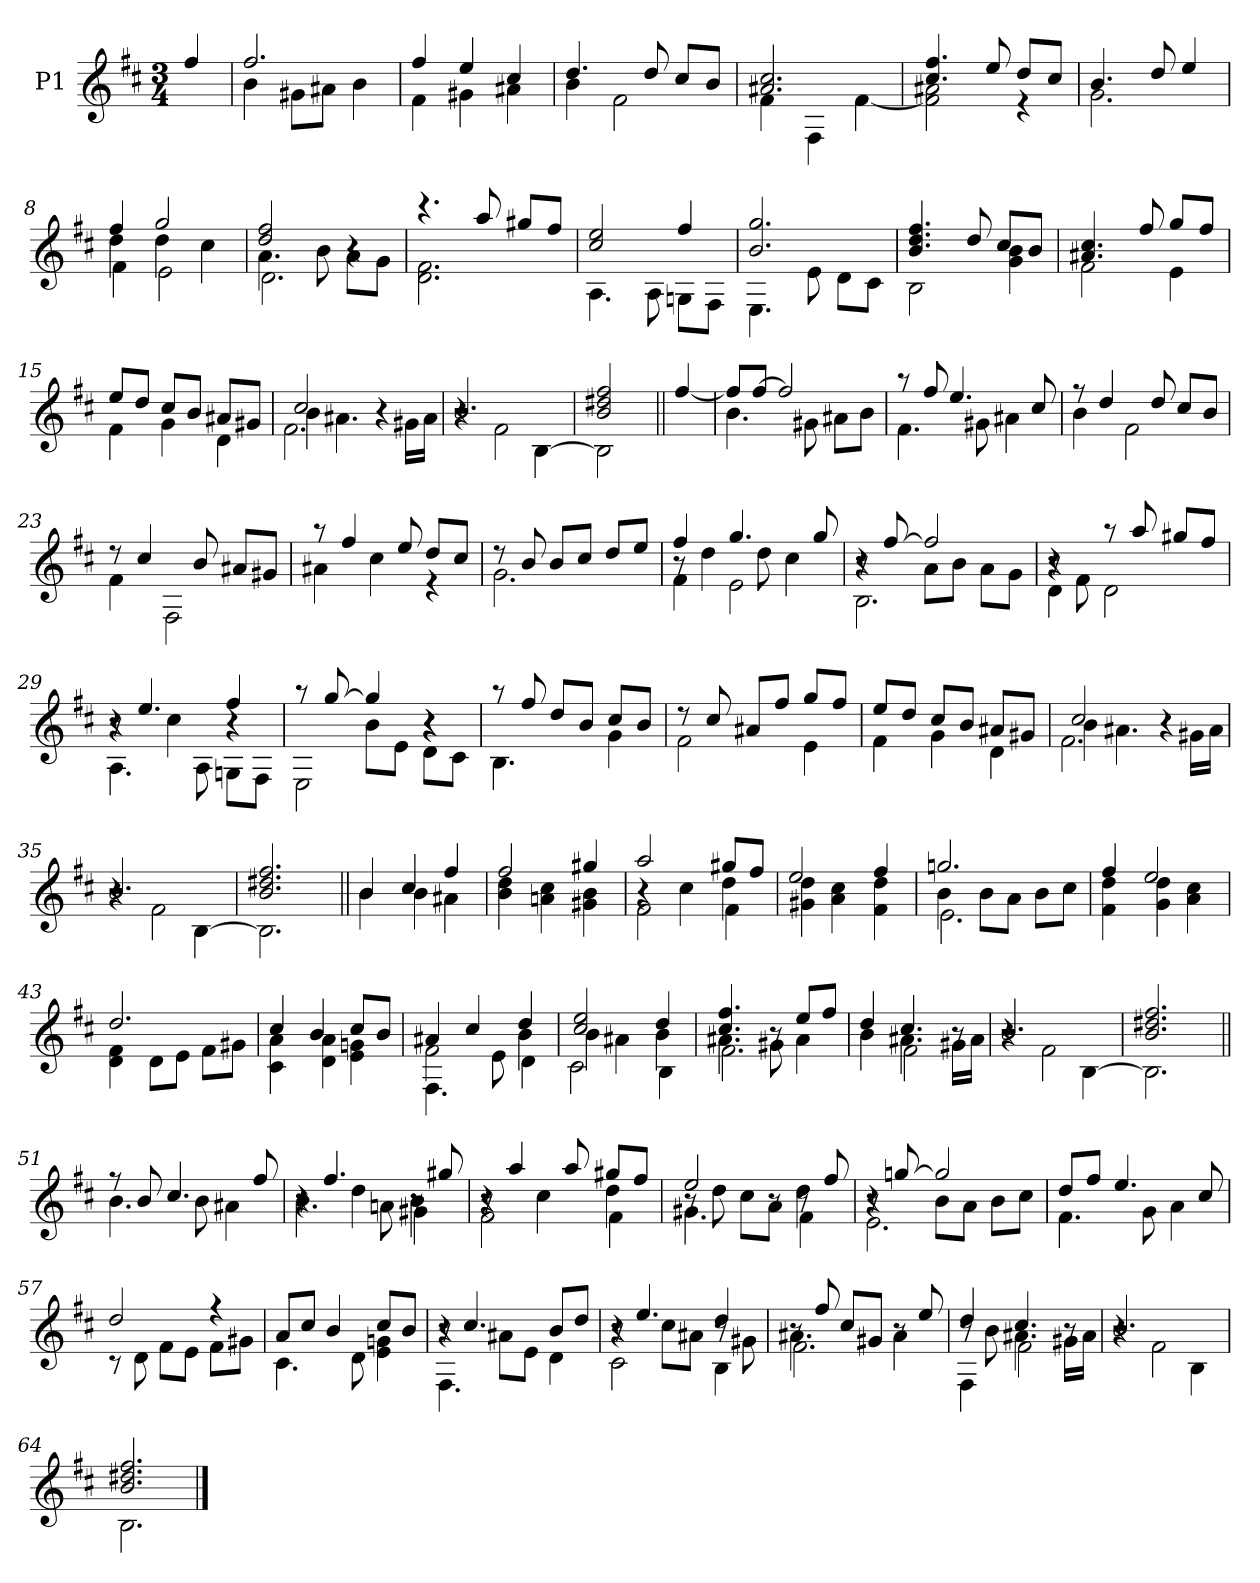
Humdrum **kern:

**kern
*part1
*staff1
*I"P1
!!LO:PB:g=z
*clefG2
*ITrd7c12
*k[f#c#]
*b:
*M3/4
*MM96
=1
4f#i/
=2
*^
2.f#i/	4Bi\
.	8G#Xi\L
.	8A#Xi\J
.	4Bi\
=3	=3
4f#i/	4F#i\
4ei/	4G#Xi\
4c#i/	4A#Xi\
=4	=4
4.di/	4Bi\
.	2F#i\
8di/	.
8c#i/L	.
8Bi/J	.
=5	=5
2.A#Xi/ 2.c#i	4F#i\
.	4FF#i\
.	[<4F#i\
=6	=6
4.c#i/ 4.f#i	2F#i\] 2A#Xi
8ei/	.
8di/L	4r
8c#i/J	.
=7	=7
4.Bi/	2.Gi\
8di/	.
4ei/	.
=8	=8
*	*^
4f#i/	4di\	4F#i\
2gi/	4di\	2Ei\
.	4c#i\	.
!!LO:LB:g=z	!!	!!
=9	=9	=9
2di/ 2f#i	4.Ai\	2.Di\
.	8Bi\	.
4r	8Ai\L	.
.	8Gi\J	.
*	*v	*v
=10	=10
4.r	2.Di\ 2.F#i
8ai/	.
8g#Xi/L	.
8f#i/J	.
=11	=11
2c#i/ 2ei	4.AAi\
.	8AAi\
4f#i/	8GGni\L
.	8FF#i\J
=12	=12
2.Bi/ 2.gi	4.EEi\
.	8Ei\
.	8Di\L
.	8C#i\J
=13	=13
4.Bi/ 4.di 4.f#i	2BBi\
8di/	.
8c#i/L	4Gi\ 4Bi
8Bi/J	.
=14	=14
4.A#Xi/ 4.c#i	2F#i\
8f#i/	.
8gi/L	4Ei\
8f#i/J	.
=15	=15
8ei/L	4F#i\
8di/J	.
8c#i/L	4Gi\
8Bi/J	.
8A#Xi/L	4Di\
8G#Xi/J	.
!!LO:LB:g=z	!!
=16	=16
*	*^
2c#i/	4Bi\	2.F#i\
.	4.A#Xi\	.
4r	.	.
.	16G#Xi\LL	.
.	16A#i\JJ	.
=17	=17	=17
2.Bi/	4r	2r
.	2F#i\	.
.	.	[<4BBi\
*	*v	*v
=18	=18
2Bi/ 2d#Xi 2f#i	2BBi\]
*v	*v
=19||
[>4f#i/
=20
*^
8f#i/L]	4.Bi\
[>8f#i/J	.
2f#i/]	.
.	8G#Xi\
.	8A#Xi\L
.	8Bi\J
=21	=21
8r	4.F#i\
8f#i/	.
4.ei/	.
.	8G#Xi\
.	4A#Xi\
8c#i/	.
=22	=22
8r	4Bi\
4di/	.
.	2F#i\
8di/	.
8c#i/L	.
8Bi/J	.
=23	=23
8r	4F#i\
4c#i/	.
.	2FF#i\
8Bi/	.
8A#Xi/L	.
8G#Xi/J	.
!!LO:LB:g=z	!!
=24	=24
8r	4A#Xi\
4f#i/	.
.	4c#i\
8ei/	.
8di/L	4r
8c#i/J	.
=25	=25
8r	2.Gi\
8Bi/	.
8Bi/L	.
8c#i/J	.
8di/L	.
8ei/J	.
=26	=26
*	*^
4f#i/	8r	4F#i\
.	4di\	.
4.gi/	.	2Ei\
.	8di\	.
.	4c#i\	.
8gi/	.	.
=27	=27	=27
8r	4r	2.BBi\
[>8f#i/	.	.
2f#i/]	8Ai\L	.
.	8Bi\J	.
.	8Ai\L	.
.	8Gi\J	.
=28	=28	=28
4r	8r	4Di\
.	8F#i\	.
8r	2ryy	2Di\
8ai/	.	.
8g#Xi/L	.	.
8f#i/J	.	.
=29	=29	=29
8r	4r	4.AAi\
4.ei/	.	.
.	4c#i\	.
.	.	8AAi\
4f#i/	4r	8GGni\L
.	.	8FF#i\J
!!LO:LB:g=z	!!	!!
=30	=30	=30
8r	4ryy	2EEi\
[>8gi/	.	.
4gi/]	8Bi\L	.
.	8Ei\J	.
4r	8Di\L	4r
.	8C#i\J	.
*	*v	*v
=31	=31
8r	4.BBi\
8f#i/	.
8di/L	.
8Bi/J	8ryy
8c#i/L	4Gi\
8Bi/J	.
=32	=32
8r	2F#i\
8c#i/	.
8A#Xi/L	.
8f#i/J	.
8gi/L	4Ei\
8f#i/J	.
=33	=33
8ei/L	4F#i\
8di/J	.
8c#i/L	4Gi\
8Bi/J	.
8A#Xi/L	4Di\
8G#Xi/J	.
=34	=34
*	*^
2c#i/	4Bi\	2.F#i\
.	4.A#Xi\	.
4r	.	.
.	16G#Xi\LL	.
.	16A#i\JJ	.
=35	=35	=35
2.Bi/	4r	2r
.	2F#i\	.
.	.	[<4BBi\
*	*v	*v
=36	=36
2.Bi/ 2.d#Xi 2.f#i	2.BBi\]
!!LO:LB:g=z	!!
=37||	=37||
4Bi/	4Bi\
4c#i/	4Bi\
4f#i/	4A#Xi\
=38	=38
2f#i/	4Bi\ 4di
.	4Ani\ 4c#i
4g#Xi/	4G#Xi\ 4Bi
=39	=39
*	*^
2ai/	4r	2F#i\
.	4c#i\	.
8g#Xi/L	4di\	4F#i\
8f#i/J	.	.
*	*v	*v
=40	=40
2ei/	4G#Xi\ 4di
.	4Ai\ 4c#i
4f#i/	4F#i\ 4di
=41	=41
*	*^
2.gni/	4Bi\	2.Ei\
.	8Bi\L	.
.	8Ai\J	.
.	8Bi\L	.
.	8c#i\J	.
*	*v	*v
=42	=42
4f#i/	4F#i\ 4di
2ei/	4Gi\ 4di
.	4Ai\ 4c#i
=43	=43
2.di/	4Di\ 4F#i
.	8Di\L
.	8Ei\J
.	8F#i\L
.	8G#Xi\J
=44	=44
4c#i/	4C#i\ 4Ai
4Bi/	4Di\ 4Ai
8c#i/L	4Ei\ 4Gni
8Bi/J	.
!!LO:LB:g=z	!!
=45	=45
*	*^
4A#Xi/	2F#i\	4.FF#i\
4c#i/	.	.
.	.	8Ei\
4di/	4Bi\	4Di\
=46	=46	=46
2c#i/ 2ei	4Bi\	2C#i\
.	4A#Xi\	.
4di/	4Bi\	4BBi\
=47	=47	=47
4.c#i/ 4.f#i	4.A#Xi\	2.F#i\
8r	8G#Xi\	.
8ei/L	4A#i\	.
8f#i/J	.	.
=48	=48	=48
4di/	4Bi\	4ryy
4.c#i/	4.A#Xi\	2F#i\
8r	16G#Xi\LL	.
.	16A#i\JJ	.
=49	=49	=49
2.Bi/	4r	2r
.	2F#i\	.
.	.	[<4BBi\
*	*v	*v
=50	=50
2.Bi/ 2.d#Xi 2.f#i	2.BBi\]
=51||	=51||
8r	4.Bi\
8Bi/	.
4.c#i/	.
.	8Bi\
.	4A#Xi\
8f#i/	.
=52	=52
*	*^
8r	4r	4.Bi\
4.f#i/	.	.
.	4di\	.
.	.	8Ani\
8r	4Bi\	4G#Xi\
8g#Xi/	.	.
!!LO:LB:g=z	!!	!!
=53	=53	=53
8r	4r	2F#i\
4ai/	.	.
.	4c#i\	.
8ai/	.	.
8g#Xi/L	4di\	4F#i\
8f#i/J	.	.
=54	=54	=54
2ei/	8r	4.G#Xi\
.	8di\	.
.	8c#i\L	.
.	8Ai\J	8r
8r	4di\	4F#i\
8f#i/	.	.
=55	=55	=55
8r	4r	2.Ei\
[>8gni/	.	.
2gi/]	8Bi\L	.
.	8Ai\J	.
.	8Bi\L	.
.	8c#i\J	.
*	*v	*v
=56	=56
8di/L	4.F#i\
8f#i/J	.
4.ei/	.
.	8Gi\
.	4Ai\
8c#i/	.
=57	=57
2di/	8r
.	8Di\
.	8F#i\L
.	8Ei\J
4r	8F#i\L
.	8G#Xi\J
=58	=58
8Ai/L	4.C#i\
8c#i/J	.
4Bi/	.
.	8Di\
8c#i/L	4Ei\ 4Gni
8Bi/J	.
!!LO:LB:g=z	!!
=59	=59
*	*^
8r	4r	4.FF#i\
4.c#i/	.	.
.	8A#Xi\L	.
.	8Ei\J	8ryy
8Bi/L	4ryy	4Di\
8di/J	.	.
=60	=60	=60
8r	4r	2C#i\
4.ei/	.	.
.	8c#i\L	.
.	8A#Xi\J	.
4di/	8r	4BBi\
.	8G#Xi\	.
=61	=61	=61
8r	4.A#Xi\	2.F#i\
8f#i/	.	.
8c#i/L	.	.
8G#Xi/J	8ryy	.
8r	4A#i\	.
8ei/	.	.
=62	=62	=62
4di/	8r	4FF#i\
.	8Bi\	.
4.c#i/	4.A#Xi\	2F#i\
8r	16G#Xi\LL	.
.	16A#i\JJ	.
=63	=63	=63
2.Bi/	4r	2r
.	2F#i\	.
.	.	4BBi\
*	*v	*v
=64	=64
2.Bi/ 2.d#Xi 2.f#i	2.BBi\
*v	*v
==
*-
